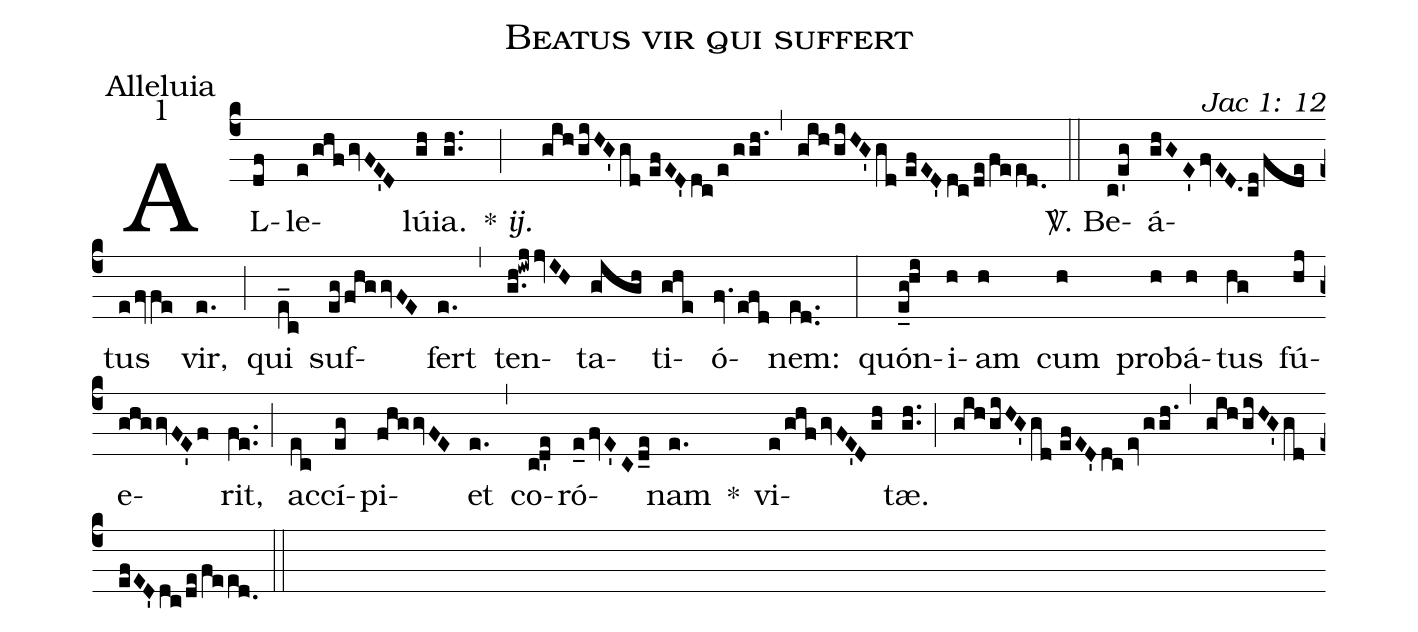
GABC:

name: Beatus vir qui suffert;
office-part: Alleluia;
mode: 1;
commentary: Jac 1: 12;
%%
(c4) AL(df)le(e/ghfgvFE'D)lú(gh)ia.(gh..) {*}~<i>ij.</i>(;) (gih/giHG'gd//efED'/!dc/e/ggh.) (,) (gih/giHG'gd//efED'/!dc/de/feed.0) (::)
<sp>V/</sp>. Be(c!e'g)á(ghGE'fvED.cd/fde)tus(e/fvfe) vir,(e.) (;) qui(e_c) suf(eg/fhggvFE)fert(e.) (,) ten(g.h!iwjjvIH)ta(gigh)ti(ghe)ó(fv.efd)nem:(ed..) (:)
quón(e_g!hi)i(h)am(h) cum(h) pro(h)bá(h)tus(hg) fú(hj)e(ghggvFE'f)rit,(fe..) (;) ac(ec)cí(eg)pi(fhggvFE)et(e.) (,) co(c!d'e)ró(e_0fvE'Cd_e)nam(e.) *() vi(e/ghfgvFE'Dgh)tæ.(gh..) (;) (gih/giHG'gd//efED'/!dcevggh.) (,) (gih/giHG'gd//efED'/!dc/de/feed.0) (::)
